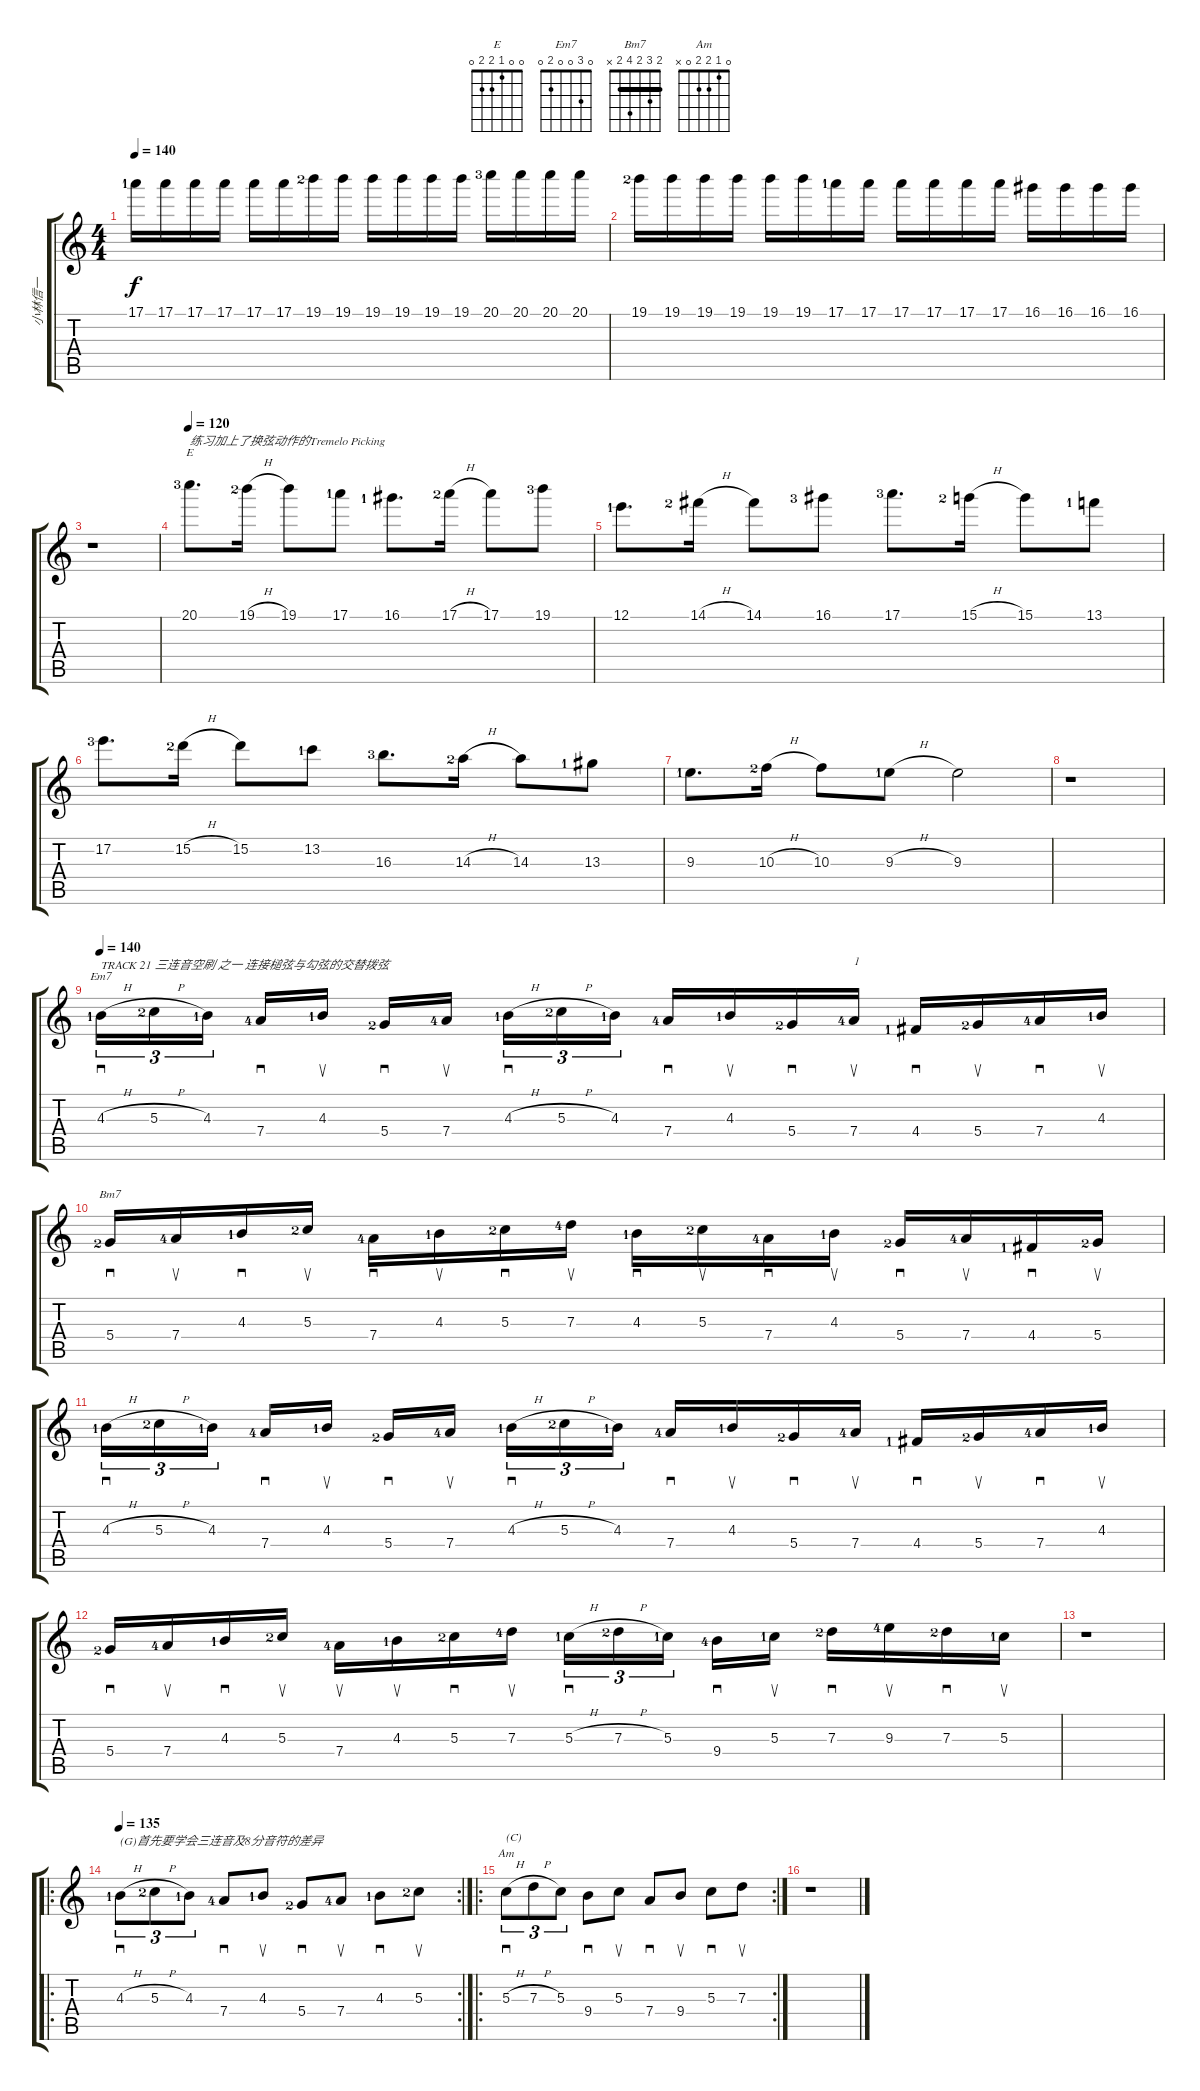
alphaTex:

\track ("小林信一" "小林信一") {instrument overdrivenguitar}
\staff {score tabs}
\tuning (E4 B3 G3 D3 A2 E2) {hide}
\chord ("E" 0 0 1 2 2 0)
\chord ("Em7" 0 3 0 0 2 0)
\chord ("Bm7" 2 3 2 4 2 x) {barre 2}
\chord ("Am" 0 1 2 2 0 x)
\ts (4 4)
\tempo 140
\clef g2
\ks c
17.1{lf 2}.16{dy f} 17.1.16 17.1.16 17.1.16 17.1.16 17.1.16 19.1{lf 3}.16 19.1.16 19.1.16 19.1.16 19.1.16 19.1.16 20.1{lf 4}.16 20.1.16 20.1.16 20.1.16 |
19.1{lf 3}.16 19.1.16 19.1.16 19.1.16 19.1.16 19.1.16 17.1{lf 2}.16 17.1.16 17.1.16 17.1.16 17.1.16 17.1.16 16.1.16 16.1.16 16.1.16 16.1.16 |
r.1 |
\tempo 120
20.1{lf 4}.8{d ch "E" txt "练习加上了换弦动作的Tremelo Picking"} 19.1{h lf 3}.16 19.1.8 17.1{lf 2}.8 16.1{lf 2}.8{d} 17.1{h lf 3}.16 17.1.8 19.1{lf 4}.8 |
12.1{lf 2}.8{d} 14.1{h lf 3}.16 14.1.8 16.1{lf 4}.8 17.1{lf 4}.8{d} 15.1{h lf 3}.16 15.1.8 13.1{lf 2}.8 |
17.2{lf 4}.8{d} 15.2{h lf 3}.16 15.2.8 13.2{lf 2}.8 16.3{lf 4}.8{d} 14.3{h lf 3}.16 14.3.8 13.3{lf 2}.8 |
9.3{lf 2}.8{d} 10.3{h lf 3}.16 10.3.8 9.3{h lf 2}.8 9.3.2 |
r.1 |
\tempo 140
4.3{h lf 2}.16{sd tu (3 2) ch "Em7" txt "TRACK 21 三连音空刷 之一 连接槌弦与勾弦的交替拨弦"} 5.3{h lf 3}.16{tu (3 2)} 4.3{lf 2}.16{tu (3 2) beam splitsecondary} 7.4{lf 5}.16{sd} 4.3{lf 2}.16{su} 5.4{lf 3}.16{sd} 7.4{lf 5}.16{su beam splitsecondary} 4.3{h lf 2}.16{sd tu (3 2)} 5.3{h lf 3}.16{tu (3 2)} 4.3{lf 2}.16{tu (3 2)} 7.4{lf 5}.16{sd} 4.3{lf 2}.16{su} 5.4{lf 3}.16{sd} 7.4{lf 5}.16{su txt "1"} 4.4{lf 2}.16{sd} 5.4{lf 3}.16{su} 7.4{lf 5}.16{sd} 4.3{lf 2}.16{su} |
5.4{lf 3}.16{sd ch "Bm7"} 7.4{lf 5}.16{su} 4.3{lf 2}.16{sd} 5.3{lf 3}.16{su} 7.4{lf 5}.16{sd} 4.3{lf 2}.16{su} 5.3{lf 3}.16{sd} 7.3{lf 5}.16{su} 4.3{lf 2}.16{sd} 5.3{lf 3}.16{su} 7.4{lf 5}.16{sd} 4.3{lf 2}.16{su} 5.4{lf 3}.16{sd} 7.4{lf 5}.16{su} 4.4{lf 2}.16{sd} 5.4{lf 3}.16{su} |
4.3{h lf 2}.16{sd tu (3 2)} 5.3{h lf 3}.16{tu (3 2)} 4.3{lf 2}.16{tu (3 2) beam splitsecondary} 7.4{lf 5}.16{sd} 4.3{lf 2}.16{su} 5.4{lf 3}.16{sd} 7.4{lf 5}.16{su beam splitsecondary} 4.3{h lf 2}.16{sd tu (3 2)} 5.3{h lf 3}.16{tu (3 2)} 4.3{lf 2}.16{tu (3 2)} 7.4{lf 5}.16{sd} 4.3{lf 2}.16{su} 5.4{lf 3}.16{sd} 7.4{lf 5}.16{su} 4.4{lf 2}.16{sd} 5.4{lf 3}.16{su} 7.4{lf 5}.16{sd} 4.3{lf 2}.16{su} |
5.4{lf 3}.16{sd} 7.4{lf 5}.16{su} 4.3{lf 2}.16{sd} 5.3{lf 3}.16{su} 7.4{lf 5}.16{su} 4.3{lf 2}.16{su} 5.3{lf 3}.16{sd} 7.3{lf 5}.16{su} 5.3{h lf 2}.16{sd tu (3 2)} 7.3{h lf 3}.16{tu (3 2)} 5.3{lf 2}.16{tu (3 2) beam splitsecondary} 9.4{lf 5}.16{sd} 5.3{lf 2}.16{su} 7.3{lf 3}.16{sd} 9.3{lf 5}.16{su} 7.3{lf 3}.16{sd} 5.3{lf 2}.16{su} |
r.1 |
\ro
\rc 2
\tempo 135
4.3{h lf 2}.8{sd tu (3 2) txt "(G)首先要学会三连音及8分音符的差异"} 5.3{h lf 3}.8{tu (3 2)} 4.3{lf 2}.8{tu (3 2)} 7.4{lf 5}.8{sd} 4.3{lf 2}.8{su} 5.4{lf 3}.8{sd} 7.4{lf 5}.8{su} 4.3{lf 2}.8{sd} 5.3{lf 3}.8{su} |
\ro
\rc 2
5.3{h}.8{sd tu (3 2) ch "Am" txt "(C)"} 7.3{h}.8{tu (3 2)} 5.3.8{tu (3 2)} 9.4.8{sd} 5.3.8{su} 7.4.8{sd} 9.4.8{su} 5.3.8{sd} 7.3.8{su} |
r.1
